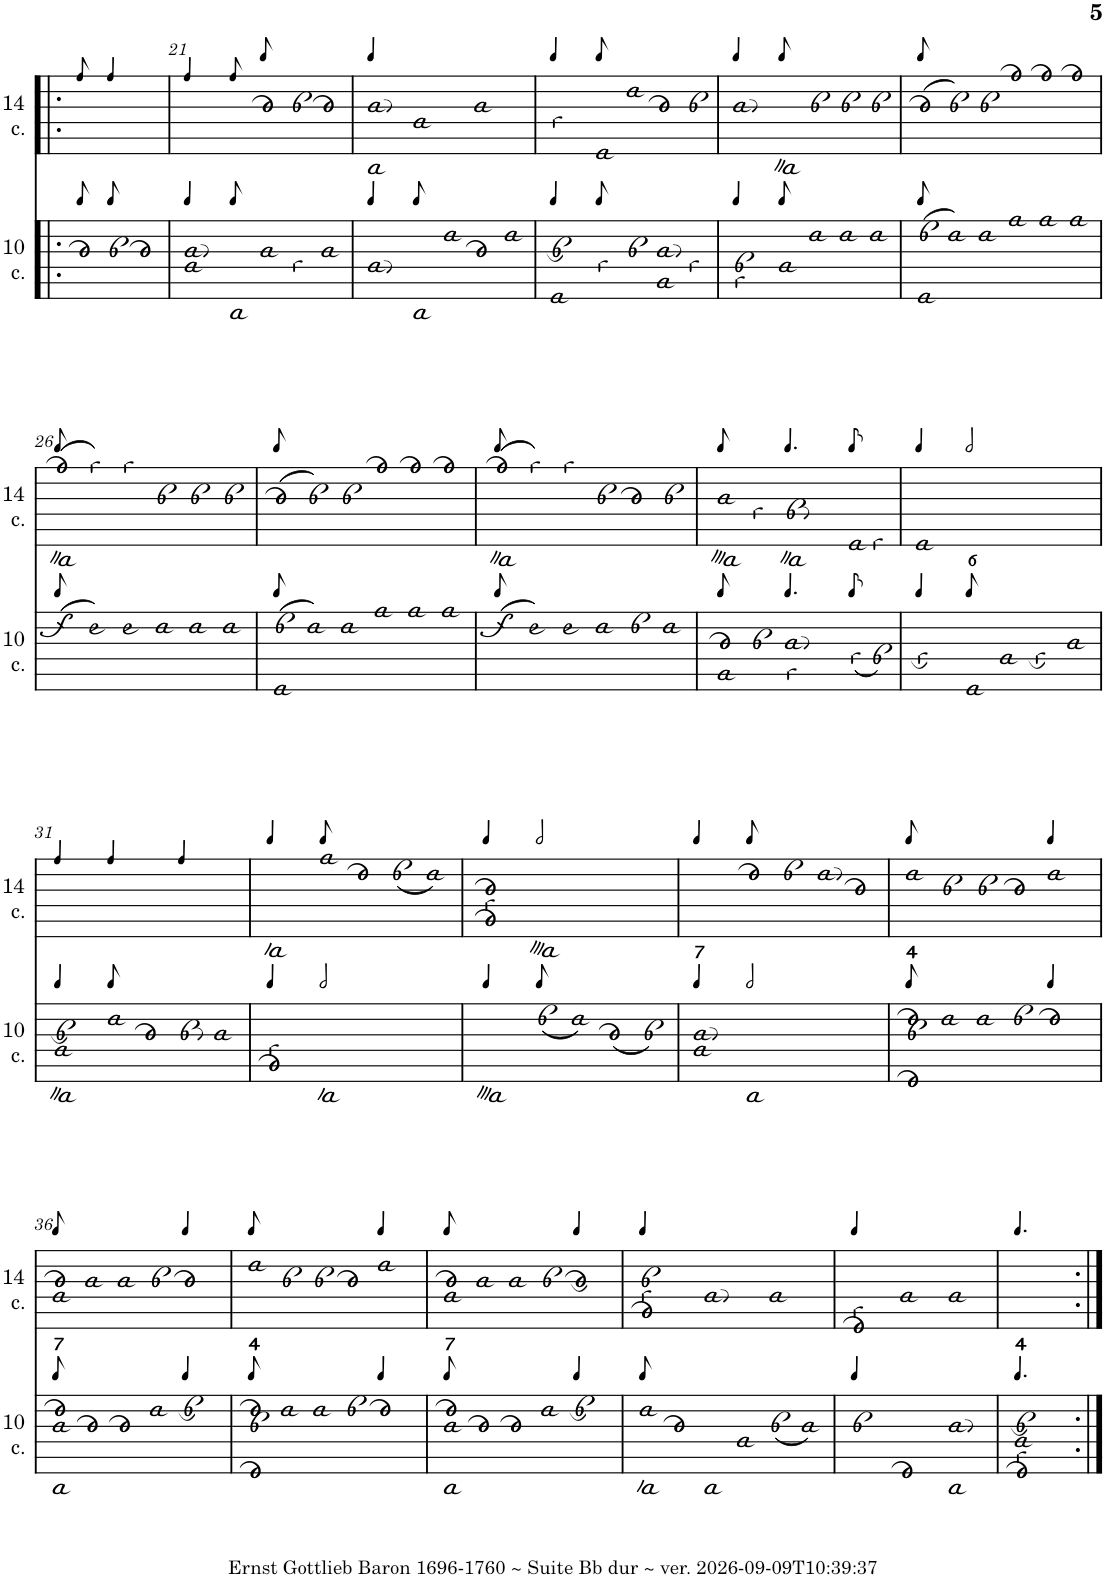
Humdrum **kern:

**kern	**kern
*part2	*part1
*staff2	*staff1
*I"10 c.	*I"14 c.
*I'10 c.	*I'14 c.
!!LO:PB:g=z
*k[b-e-]	*k[b-e-]
*M3/4	*M3/4
=20X1!|:	=20X1!|:
8c	8r
8B-L	4r
8cJ	.
=21	=21
4F 4A	4r
8FFL	8r
8AJ	8c
8GL	8B-L
8AJ	8cJ
=22	=22
4F	4FF 4A
8FFL	4F
8dJ	.
8cL	4A
8dJ	.
=23	=23
4GG 4B-	4G
8GL	8GGL
8B-J	8dJ
8C 8AL	8cL
8GJ	8B-J
=24	=24
4D 4F#X	4A
8FnL	8DDL
8dJ	8B-J
8dL	8B-L
8dJ	8B-J
=25	=25
(8GG 8e-L	(8cL
8dJ)	8B-J)
8dL	8B-L
8gJ	8b-J
8gL	8b-L
8gJ	8b-J
!!LO:LB:g=z
=26	=26
(8gL	(8DD 8b-L
8f#XJ)	8aJ)
8f#XL	8aL
8dJ	8B-J
8dL	8B-L
8dJ	8B-J
=27	=27
(8GG 8e-L	(8cL
8dJ)	8B-J)
8dL	8B-L
8gJ	8b-J
8gL	8b-L
8gJ	8b-J
=28	=28
(8gL	(8DD 8b-L
8f#XJ)	8aJ)
8f#XL	8aL
8dJ	8B-J
8e-L	8cL
8dJ	8B-J
=29	=29
8C 8cL	8CC 8AL
8B-J	8GJ
4.D 4.A	4.DD 4.F#X
(<16GLL	16GGLL
16F#XJJ)	16AAJJ
=30	=30
4G	4GG
8GGL	2GGG
8FJ	.
8GL	.
8AJ	.
!!LO:LB:g=z
=31	=31
4DD 4F 4B-	4r
8dL	4r
8cJ	.
8B-L	4r
8AJ	.
=32	=32
4E- 4G	4EE-
2EE-	8gL
.	8fJ
.	(<8e-L
.	8dJ)
=33	=33
4CC	4E- 4G 4c
(<8e-L	2CC
8dJ)	.
(<8cL	.
8B-J)	.
=34	=34
4F 4A	4FFF
2FF	8fL
.	8e-J
.	8dL
.	8cJ
=35	=35
8BB- 8B- 8fL	8BBB- 8dL
8dJ	8B-J
8dL	8B-L
8e-J	8cJ
4f	4d
!!LO:LB:g=z
=36	=36
8FF 8A 8fL	8FFF 8F 8cL
8cJ	8AJ
8cL	8AL
8dJ	8B-J
4e-	4c
=37	=37
8BB- 8B- 8fL	8BBB- 8dL
8dJ	8B-J
8dL	8B-L
8e-J	8cJ
4f	4d
=38	=38
8FF 8A 8fL	8FFF 8F 8cL
8cJ	8AJ
8cL	8AL
8dJ	8B-J
4e-	4c
=39	=39
8EE- 8dL	4E- 4G 4B-
8cJ	.
8FFL	4F
8FJ	.
(<8B-L	4F
8AJ)	.
=40	=40
4B-	4BB- 4D
4BB-	4F
4FF 4A	4F
=41	=41
4.BB- 4.D 4.F 4.B-	4.BBB-
=:|!	=:|!
*-	*-
